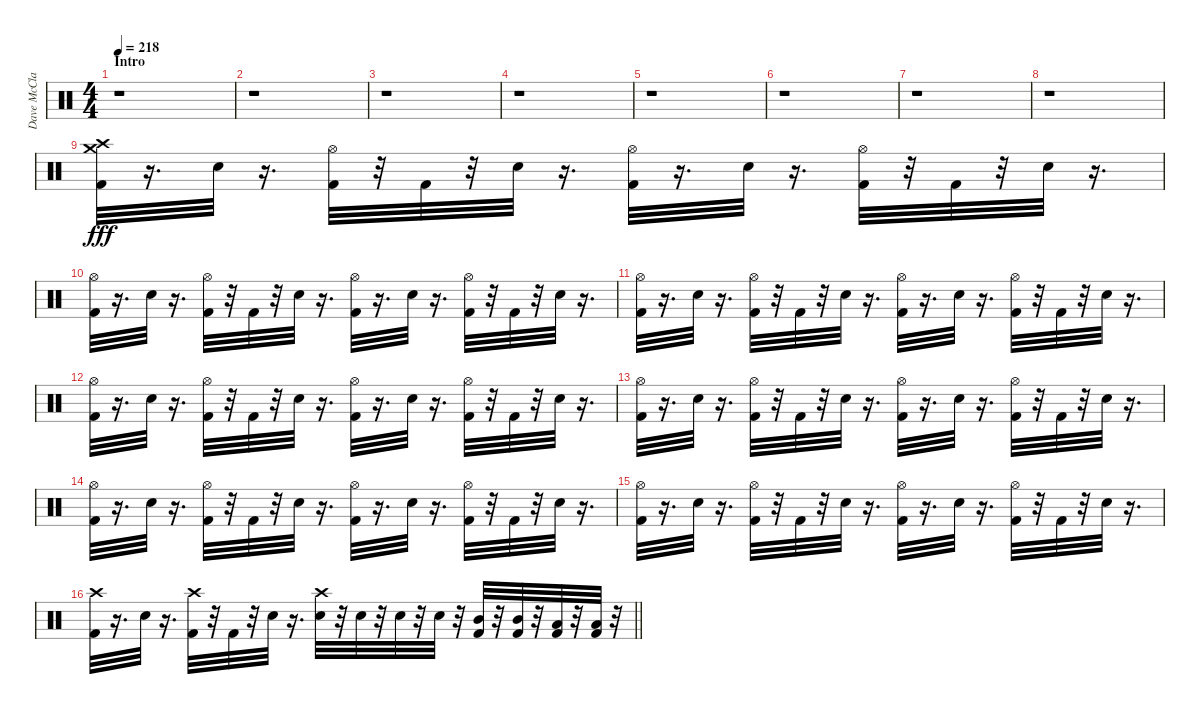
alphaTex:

\track ("Dave McClain" "Dave McCla") {instrument percussion}
\staff {score}
\articulation defaults
\ts (4 4)
\section ("" "Intro")
\tempo 218
\clef neutral
\ks c
r.1{dy fff} |
r.1 |
r.1 |
r.1 |
r.1 |
r.1 |
r.1 |
r.1 |
("Crash medium (hit)" "Crash high (hit)" "Kick (hit) 2").32 r.16{d} "Snare (hit) 2".32 r.16{d} ("Kick (hit) 2" "Hi-Hat (open)").32 r.32 "Kick (hit) 2".32 r.32 "Snare (hit) 2".32 r.16{d} ("Hi-Hat (open)" "Kick (hit) 2").32 r.16{d} "Snare (hit) 2".32 r.16{d} ("Hi-Hat (open)" "Kick (hit) 2").32 r.32 "Kick (hit) 2".32 r.32 "Snare (hit) 2".32 r.16{d} |
("Hi-Hat (open)" "Kick (hit) 2").32 r.16{d} "Snare (hit) 2".32 r.16{d} ("Hi-Hat (open)" "Kick (hit) 2").32 r.32 "Kick (hit) 2".32 r.32 "Snare (hit) 2".32 r.16{d} ("Hi-Hat (open)" "Kick (hit) 2").32 r.16{d} "Snare (hit) 2".32 r.16{d} ("Hi-Hat (open)" "Kick (hit) 2").32 r.32 "Kick (hit) 2".32 r.32 "Snare (hit) 2".32 r.16{d} |
("Hi-Hat (open)" "Kick (hit) 2").32 r.16{d} "Snare (hit) 2".32 r.16{d} ("Hi-Hat (open)" "Kick (hit) 2").32 r.32 "Kick (hit) 2".32 r.32 "Snare (hit) 2".32 r.16{d} ("Hi-Hat (open)" "Kick (hit) 2").32 r.16{d} "Snare (hit) 2".32 r.16{d} ("Hi-Hat (open)" "Kick (hit) 2").32 r.32 "Kick (hit) 2".32 r.32 "Snare (hit) 2".32 r.16{d} |
("Hi-Hat (open)" "Kick (hit) 2").32 r.16{d} "Snare (hit) 2".32 r.16{d} ("Hi-Hat (open)" "Kick (hit) 2").32 r.32 "Kick (hit) 2".32 r.32 "Snare (hit) 2".32 r.16{d} ("Hi-Hat (open)" "Kick (hit) 2").32 r.16{d} "Snare (hit) 2".32 r.16{d} ("Hi-Hat (open)" "Kick (hit) 2").32 r.32 "Kick (hit) 2".32 r.32 "Snare (hit) 2".32 r.16{d} |
("Hi-Hat (open)" "Kick (hit) 2").32 r.16{d} "Snare (hit) 2".32 r.16{d} ("Kick (hit) 2" "Hi-Hat (open)").32 r.32 "Kick (hit) 2".32 r.32 "Snare (hit) 2".32 r.16{d} ("Hi-Hat (open)" "Kick (hit) 2").32 r.16{d} "Snare (hit) 2".32 r.16{d} ("Hi-Hat (open)" "Kick (hit) 2").32 r.32 "Kick (hit) 2".32 r.32 "Snare (hit) 2".32 r.16{d} |
("Hi-Hat (open)" "Kick (hit) 2").32 r.16{d} "Snare (hit) 2".32 r.16{d} ("Hi-Hat (open)" "Kick (hit) 2").32 r.32 "Kick (hit) 2".32 r.32 "Snare (hit) 2".32 r.16{d} ("Hi-Hat (open)" "Kick (hit) 2").32 r.16{d} "Snare (hit) 2".32 r.16{d} ("Hi-Hat (open)" "Kick (hit) 2").32 r.32 "Kick (hit) 2".32 r.32 "Snare (hit) 2".32 r.16{d} |
("Hi-Hat (open)" "Kick (hit) 2").32 r.16{d} "Snare (hit) 2".32 r.16{d} ("Hi-Hat (open)" "Kick (hit) 2").32 r.32 "Kick (hit) 2".32 r.32 "Snare (hit) 2".32 r.16{d} ("Hi-Hat (open)" "Kick (hit) 2").32 r.16{d} "Snare (hit) 2".32 r.16{d} ("Hi-Hat (open)" "Kick (hit) 2").32 r.32 "Kick (hit) 2".32 r.32 "Snare (hit) 2".32 r.16{d} |
\barLineRight lightlight
("Crash high (hit)" "Kick (hit) 2").32 r.16{d} "Snare (hit) 2".32 r.16{d} ("Crash high (hit)" "Kick (hit) 2").32 r.32 "Kick (hit) 2".32 r.32 "Snare (hit) 2".32 r.16{d} ("Crash high (hit)" "Snare (hit) 2").32 r.32 "Snare (hit) 2".32 r.32 "Snare (hit) 2".32 r.32 "Snare (hit) 2".32 r.32 ("Mid Tom (hit)" "Kick (hit) 2").32 r.32 ("Mid Tom (hit)" "Kick (hit) 2").32 r.32 ("Low Tom (hit)" "Kick (hit) 2").32 r.32 ("Low Tom (hit)" "Kick (hit) 2").32 r.32
